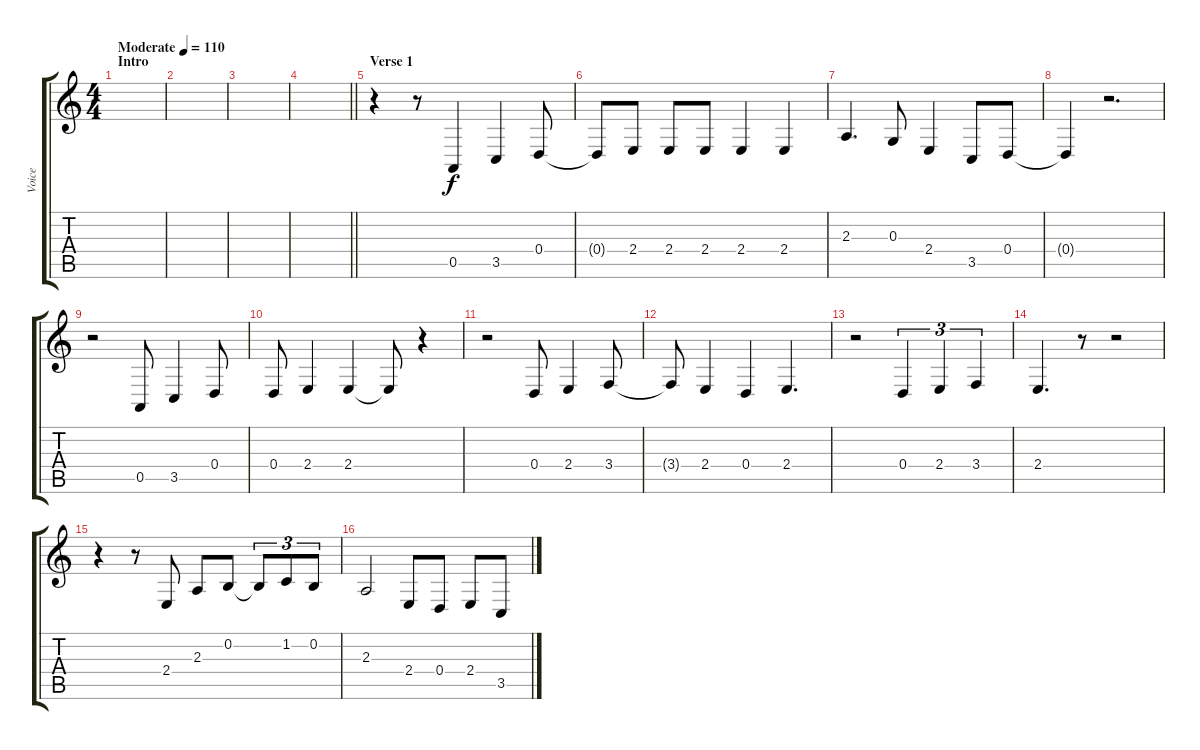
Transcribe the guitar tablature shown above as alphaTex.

\track ("Voice" "Voice") {instrument oboe}
\staff {score tabs}
\tuning (E4 B3 G3 D3 A2 E2) {hide}
\ts (4 4)
\section ("" "Intro")
\tempo (110 "Moderate")
\clef g2
\ks c
|
|
|
\barLineRight lightlight
|
\section ("" "Verse 1")
r.4 r.8 0.5.4 3.5.4 0.4.8 |
0.4{t}.8 2.4.8 2.4.8 2.4.8 2.4.4 2.4.4 |
2.3.4{d} 0.3.8 2.4.4 3.5.8 0.4.8 |
0.4{t}.4 r.2{d} |
r.2 0.5.8 3.5.4 0.4.8 |
0.4.8 2.4.4 2.4.4 2.4{t}.8 r.4 |
r.2 0.4.8 2.4.4 3.4.8 |
3.4{t}.8 2.4.4 0.4.4 2.4.4{d} |
r.2 0.4.4{tu (3 2)} 2.4.4{tu (3 2)} 3.4.4{tu (3 2)} |
2.4.4{d} r.8 r.2 |
r.4 r.8 2.4.8 2.3.8 0.2.8 0.2{t}.8{tu (3 2)} 1.2.8{tu (3 2)} 0.2.8{tu (3 2)} |
2.3.2 2.4.8 0.4.8 2.4.8 3.5.8
